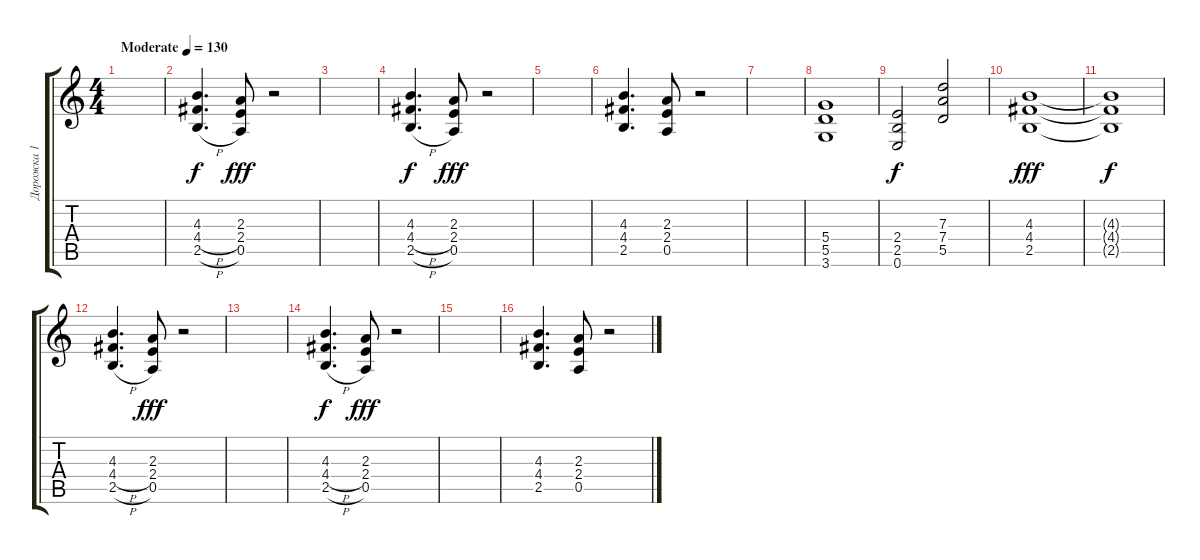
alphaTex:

\track ("Дорожка 1" "Дорожка 1") {instrument distortionguitar}
\staff {score tabs}
\tuning (E4 B3 G3 D3 A2 E2) {hide}
\ts (4 4)
\tempo (130 "Moderate")
\clef g2
\ks c
|
(4.3 4.4{h} 2.5{h}).4{d} (2.3 2.4 0.5).8{dy fff} r.2 |
|
(4.3 4.4{h} 2.5{h}).4{d dy f} (2.3 2.4 0.5).8{dy fff} r.2 |
|
(4.3 4.4 2.5).4{d} (2.3 2.4 0.5).8 r.2 |
|
(5.4 5.5 3.6).1 |
(2.4 2.5 0.6).2{dy f} (7.3 7.4 5.5).2 |
(4.3 4.4 2.5).1{dy fff} |
(4.3{t} 4.4{t} 2.5{t}).1{dy f} |
(4.3 4.4{h} 2.5{h}).4{d} (2.3 2.4 0.5).8{dy fff} r.2 |
|
(4.3 4.4{h} 2.5{h}).4{d dy f} (2.3 2.4 0.5).8{dy fff} r.2 |
|
(4.3 4.4 2.5).4{d} (2.3 2.4 0.5).8 r.2
